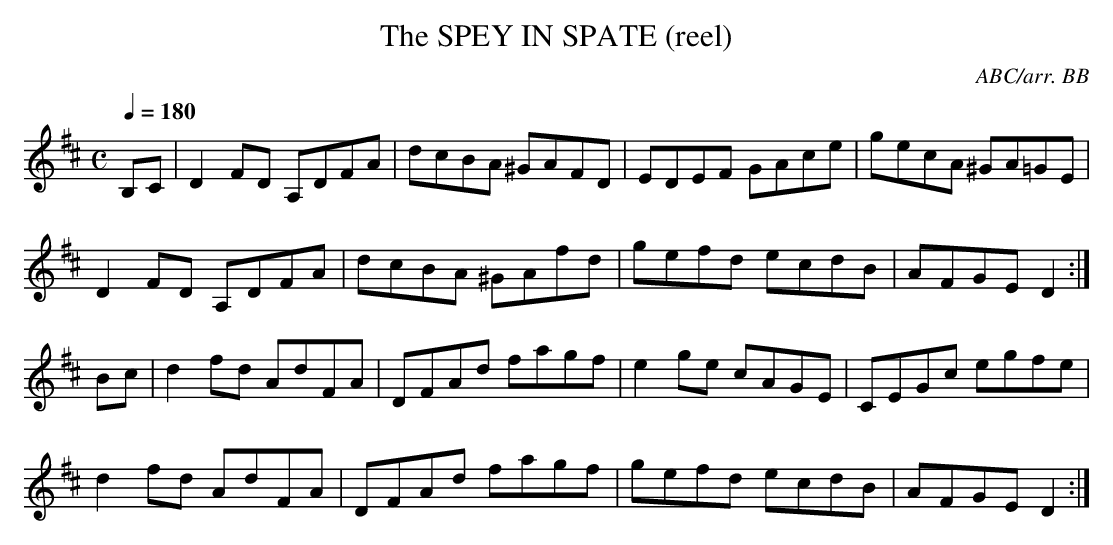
X:1
T:SPEY IN SPATE (reel), The
C:ABC/arr. BB
Q:1/4=180
M:C
K:D
B,C|D2FD A,DFA|dcBA ^GAFD|EDEF GAce|gecA ^GA=GE|
D2FD A,DFA|dcBA ^GAfd|gefd ecdB|AFGE D2 :|
Bc|d2 fd AdFA|DFAd fagf|e2ge cAGE|CEGc egfe|
d2fd AdFA|DFAd fagf|gefd ecdB|AFGE D2:|
